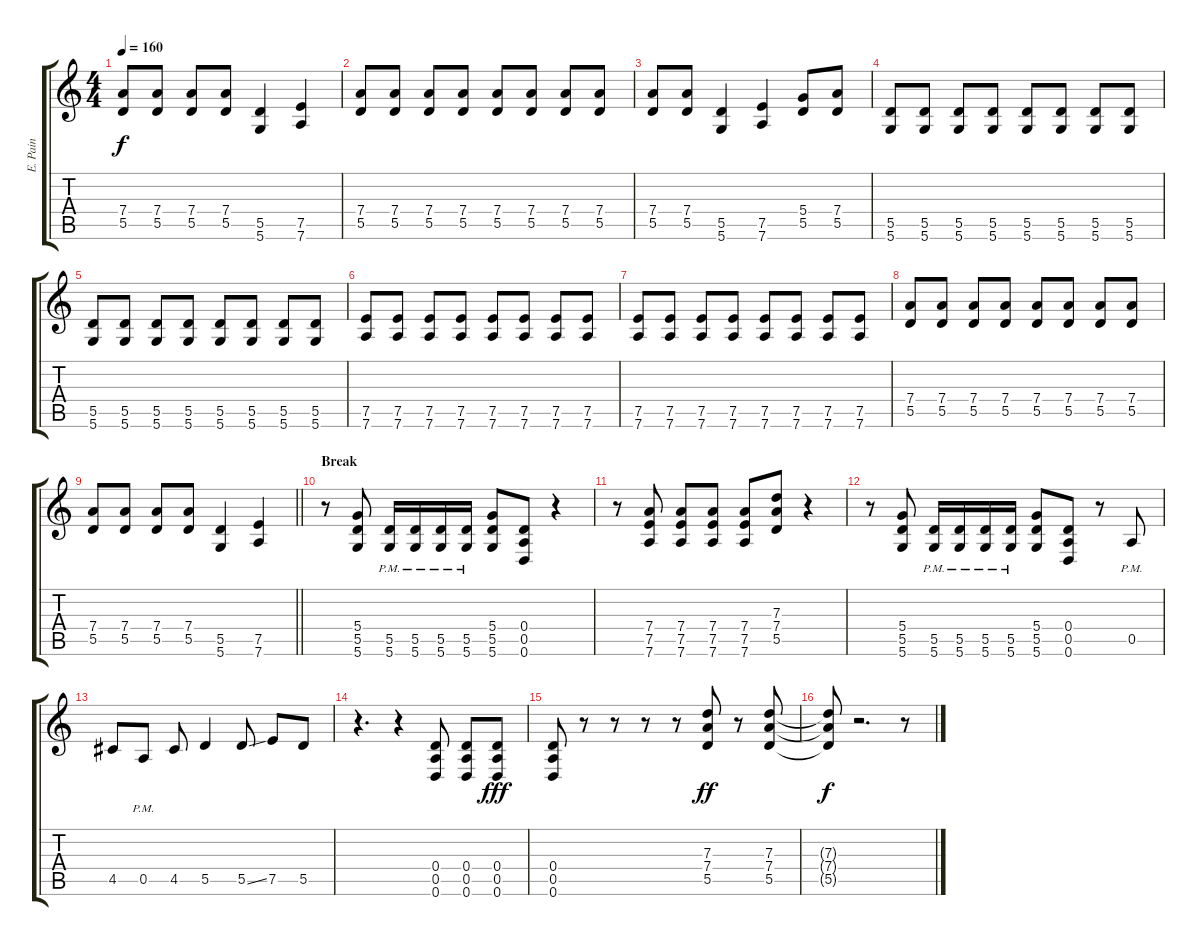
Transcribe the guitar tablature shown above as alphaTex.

\track ("E. Pain" "E. Pain") {instrument distortionguitar}
\staff {score tabs}
\tuning (E4 B3 G3 D3 A2 D2) {hide}
\ts (4 4)
\tempo 160
\clef g2
\ks c
(7.4 5.5).8{dy f} (7.4 5.5).8 (7.4 5.5).8 (7.4 5.5).8 (5.5 5.6).4 (7.5 7.6).4 |
(7.4 5.5).8 (7.4 5.5).8 (7.4 5.5).8 (7.4 5.5).8 (7.4 5.5).8 (7.4 5.5).8 (7.4 5.5).8 (7.4 5.5).8 |
(7.4 5.5).8 (7.4 5.5).8 (5.5 5.6).4 (7.5 7.6).4 (5.4 5.5).8 (7.4 5.5).8 |
(5.5 5.6).8 (5.5 5.6).8 (5.5 5.6).8 (5.5 5.6).8 (5.5 5.6).8 (5.5 5.6).8 (5.5 5.6).8 (5.5 5.6).8 |
(5.5 5.6).8 (5.5 5.6).8 (5.5 5.6).8 (5.5 5.6).8 (5.5 5.6).8 (5.5 5.6).8 (5.5 5.6).8 (5.5 5.6).8 |
(7.5 7.6).8 (7.5 7.6).8 (7.5 7.6).8 (7.5 7.6).8 (7.5 7.6).8 (7.5 7.6).8 (7.5 7.6).8 (7.5 7.6).8 |
(7.5 7.6).8 (7.5 7.6).8 (7.5 7.6).8 (7.5 7.6).8 (7.5 7.6).8 (7.5 7.6).8 (7.5 7.6).8 (7.5 7.6).8 |
(7.4 5.5).8 (7.4 5.5).8 (7.4 5.5).8 (7.4 5.5).8 (7.4 5.5).8 (7.4 5.5).8 (7.4 5.5).8 (7.4 5.5).8 |
\barLineRight lightlight
(7.4 5.5).8 (7.4 5.5).8 (7.4 5.5).8 (7.4 5.5).8 (5.5 5.6).4 (7.5 7.6).4 |
\section ("" "Break")
r.8 (5.4 5.5 5.6).8 (5.5{pm} 5.6{pm}).16 (5.5{pm} 5.6{pm}).16 (5.5{pm} 5.6{pm}).16 (5.5{pm} 5.6{pm}).16 (5.4 5.5 5.6).8 (0.4 0.5 0.6).8 r.4 |
r.8 (7.4 7.5 7.6).8 (7.4 7.5 7.6).8 (7.4 7.5 7.6).8 (7.4 7.5 7.6).8 (7.3 7.4 5.5).8 r.4 |
r.8 (5.4 5.5 5.6).8 (5.5{pm} 5.6{pm}).16 (5.5{pm} 5.6{pm}).16 (5.5{pm} 5.6{pm}).16 (5.5{pm} 5.6{pm}).16 (5.4 5.5 5.6).8 (0.4 0.5 0.6).8 r.8 0.5{pm}.8 |
4.5.8 0.5{pm}.8 4.5.8 5.5.4 5.5{ss}.8 7.5.8 5.5.8 |
r.4{d} r.4 (0.4 0.5 0.6).8 (0.4 0.5 0.6).8 (0.4 0.5 0.6).8{dy fff} |
(0.4 0.5 0.6).8 r.8 r.8 r.8 r.8 (7.3 7.4 5.5).8{dy ff} r.8 (7.3 7.4 5.5).8 |
(7.3{t} 7.4{t} 5.5{t}).8{dy f} r.2{d} r.8
